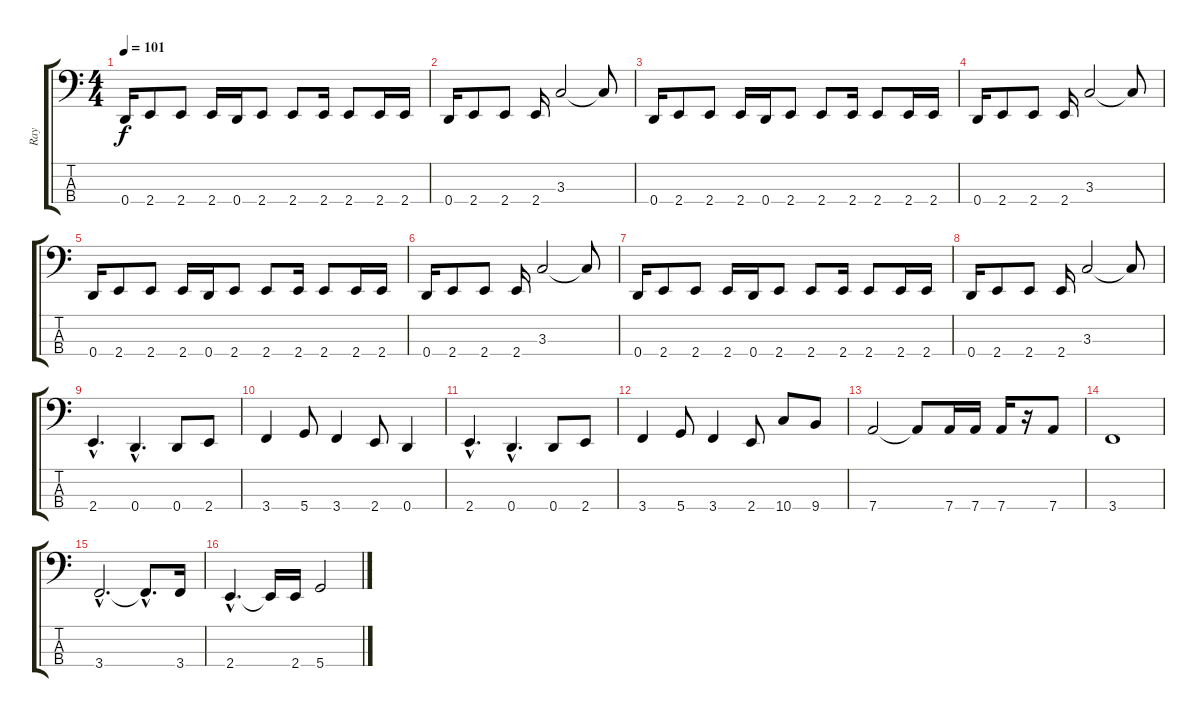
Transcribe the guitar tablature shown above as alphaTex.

\track ("Ray" "Ray") {instrument electricbassfinger}
\staff {score tabs}
\tuning (G2 D2 A1 D1) {hide}
\ts (4 4)
\tempo 101
\clef f4
\ks c
0.4.16{dy f} 2.4.8 2.4.8 2.4.16 0.4.16 2.4.8 2.4.8 2.4.16 2.4.8 2.4.16 2.4.16 |
0.4.16 2.4.8 2.4.8 2.4.16 3.3.2 3.3{t}.8 |
0.4.16 2.4.8 2.4.8 2.4.16 0.4.16 2.4.8 2.4.8 2.4.16 2.4.8 2.4.16 2.4.16 |
0.4.16 2.4.8 2.4.8 2.4.16 3.3.2 3.3{t}.8 |
0.4.16 2.4.8 2.4.8 2.4.16 0.4.16 2.4.8 2.4.8 2.4.16 2.4.8 2.4.16 2.4.16 |
0.4.16 2.4.8 2.4.8 2.4.16 3.3.2 3.3{t}.8 |
0.4.16 2.4.8 2.4.8 2.4.16 0.4.16 2.4.8 2.4.8 2.4.16 2.4.8 2.4.16 2.4.16 |
0.4.16 2.4.8 2.4.8 2.4.16 3.3.2 3.3{t}.8 |
2.4{hac}.4{d} 0.4{hac}.4{d} 0.4.8 2.4.8 |
3.4.4 5.4.8 3.4.4 2.4.8 0.4.4 |
2.4{hac}.4{d} 0.4{hac}.4{d} 0.4.8 2.4.8 |
3.4.4 5.4.8 3.4.4 2.4.8 10.4.8 9.4.8 |
7.4.2 7.4{t}.8 7.4.16 7.4.16 7.4.16 r.16 7.4.8 |
3.4.1 |
3.4{hac}.2{d} 3.4{hac t}.8{d} 3.4.16 |
2.4{hac}.4{d} 2.4{t}.16 2.4.16 5.4.2
